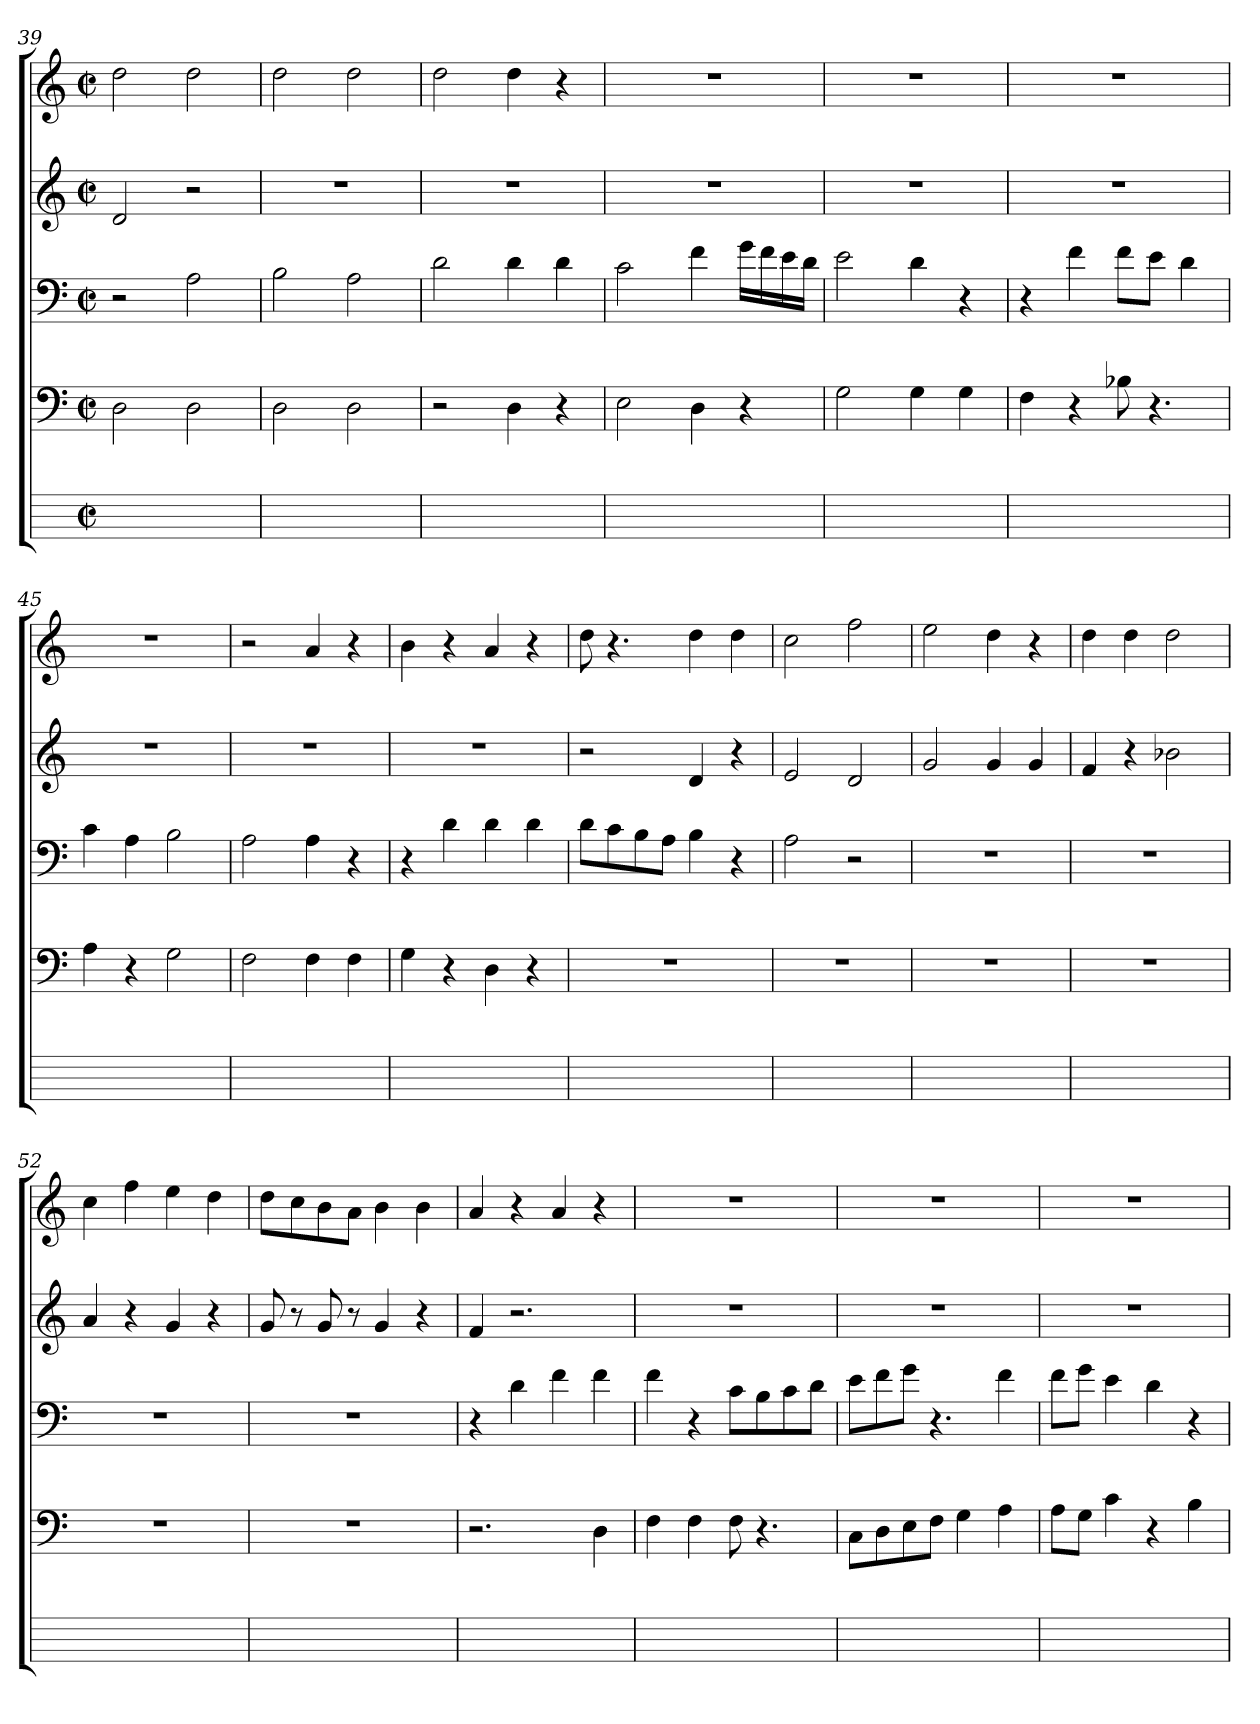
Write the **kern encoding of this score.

**kern	**kern	**kern	**kern	**kern
*part5	*part4	*part3	*part2	*part1
*staff5	*staff4	*staff3	*staff2	*staff1
*	*clefF4	*clefF4	*clefG2	*clefG2
*	*k[]	*k[]	*k[]	*k[]
*	*C:	*C:	*C:	*C:
*M2/2	*M2/2	*M2/2	*M2/2	*M2/2
*met(c|)	*met(c|)	*met(c|)	*met(c|)	*met(c|)
=39	=39	=39	=39	=39
1ryy	2D	2r	2d	2dd
.	2Di	2A	2r	2ddi
=40	=40	=40	=40	=40
1ryy	2Di	2B	1r	2ddi
.	2Di	2A	.	2ddi
=41	=41	=41	=41	=41
1ryy	2r	2d	1r	2ddi
.	4D	4di	.	4ddi
.	4r	4d	.	4r
=42	=42	=42	=42	=42
1ryy	2E	2c	1r	1r
.	4D	4f	.	.
.	4r	16gjLL	.	.
.	.	16fj	.	.
.	.	16ej	.	.
.	.	16djJJ	.	.
=43	=43	=43	=43	=43
1ryy	2G	2e	1r	1r
.	4Gi	4d	.	.
.	4G	4r	.	.
=44	=44	=44	=44	=44
1ryy	4F	4r	1r	1r
.	4r	4f	.	.
.	8B-X	8fiL	.	.
.	4.r	8eJ	.	.
.	.	4d	.	.
=45	=45	=45	=45	=45
1ryy	4A	4c	1r	1r
.	4r	4A	.	.
.	2G	2BZ	.	.
=46	=46	=46	=46	=46
1ryy	2F	2A	1r	2r
.	4Fi	4Ai	.	4a
.	4F	4r	.	4r
=47	=47	=47	=47	=47
1ryy	4G	4r	1r	4b
.	4r	4d	.	4r
.	4D	4d	.	4a
.	4r	4d	.	4r
=48	=48	=48	=48	=48
1ryy	1r	8diL	2r	8dd
.	.	8c	.	4.r
.	.	8BZ	.	.
.	.	8AJ	.	.
.	.	4BZ	4d	4ddi
.	.	4r	4r	4dd
=49	=49	=49	=49	=49
1ryy	1r	2A	2e	2cc
.	.	2r	2d	2ff
=50	=50	=50	=50	=50
1ryy	1r	1r	2g	2ee
.	.	.	4gi	4dd
.	.	.	4g	4r
=51	=51	=51	=51	=51
1ryy	1r	1r	4f	4dd
.	.	.	4r	4dd
.	.	.	2b-X	2dd
=52	=52	=52	=52	=52
1ryy	1r	1r	4a	4cc
.	.	.	4r	4ff
.	.	.	4g	4ee
.	.	.	4r	4dd
=53	=53	=53	=53	=53
1ryy	1r	1r	8g	8ddiL
.	.	.	8r	8cc
.	.	.	8g	8bZ
.	.	.	8r	8aJ
.	.	.	4g	4bZ
.	.	.	4r	4bV
=54	=54	=54	=54	=54
1ryy	2.r	4r	4f	4a
.	.	4d	2.r	4r
.	.	4f	.	4ai
.	4D	4f	.	4r
=55	=55	=55	=55	=55
1ryy	4F	4f	1r	1r
.	4F	4r	.	.
.	8F	8cL	.	.
.	4.r	8Bj	.	.
.	.	8cj	.	.
.	.	8dJ	.	.
=56	=56	=56	=56	=56
1ryy	8CL	8eL	1r	1r
.	8D	8f	.	.
.	8E	8gJ	.	.
.	8FJ	4.r	.	.
.	4G	.	.	.
.	4A	4f	.	.
=57	=57	=57	=57	=57
1ryy	8AiL	8fiL	1r	1r
.	8GJ	8gJ	.	.
.	4c	4e	.	.
.	4r	4d	.	.
.	4B	4r	.	.
=	=	=	=	=
*-	*-	*-	*-	*-
